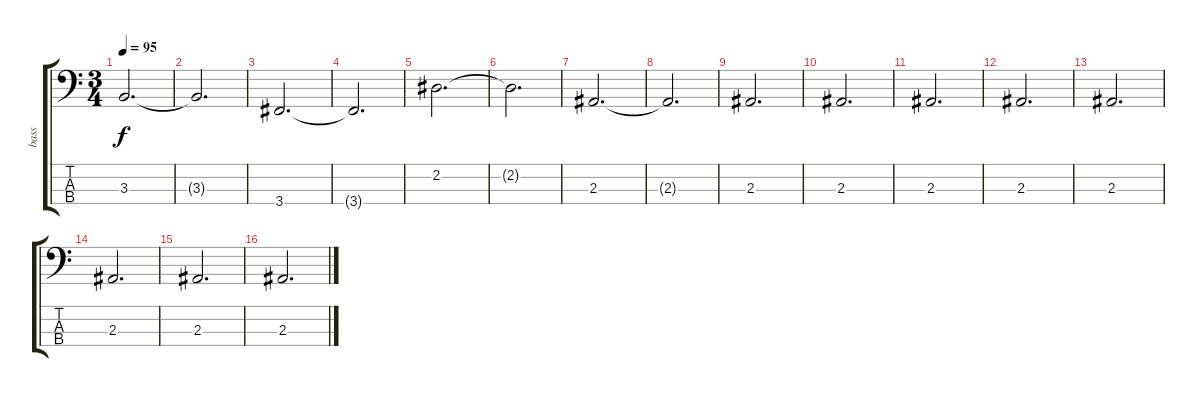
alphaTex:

\track ("bass" "bass") {instrument electricbassfinger}
\staff {score tabs}
\tuning (Gb2 Db2 Ab1 Eb1) {hide}
\ts (3 4)
\tempo 95
\clef f4
\ks c
3.3.2{d dy f} |
3.3{t}.2{d} |
3.4.2{d} |
3.4{t}.2{d} |
2.2.2{d} |
2.2{t}.2{d} |
2.3.2{d} |
2.3{t}.2{d} |
2.3.2{d} |
2.3.2{d} |
2.3.2{d} |
2.3.2{d} |
2.3.2{d} |
2.3.2{d} |
2.3.2{d} |
2.3.2{d}
